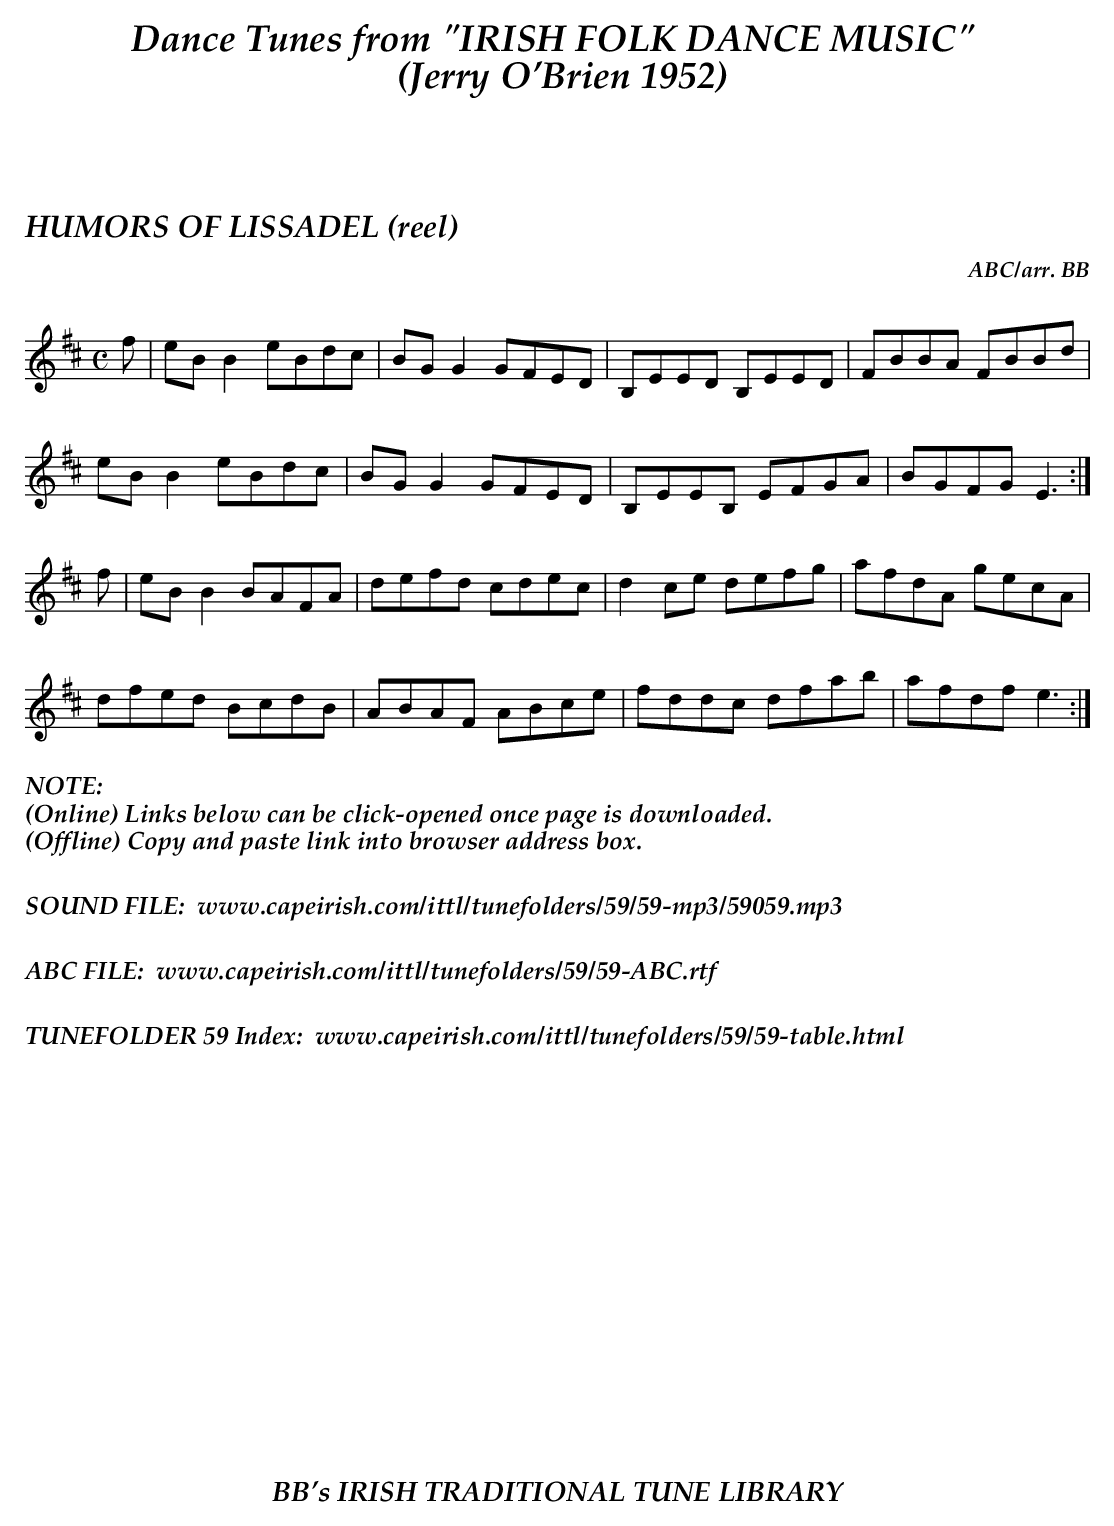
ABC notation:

X:1
T:HUMORS OF LISSADEL (reel)
C:ABC/arr. BB
M:C
K:Edor
f|eBB2 eBdc|BGG2 GFED|B,EED B,EED|FBBA FBBd|
eBB2 eBdc|BGG2 GFED|B,EEB, EFGA|BGFG E3 :|
f|eBB2 BAFA|defd cdec|d2ce defg|afdA gecA|
dfed BcdB|ABAF ABce|fddc dfab|afdf e3 :|
%%textfont "Palatino-BoldItalic" 16
%%begintext
%%NOTE:
(Online) Links below can be click-opened once page is downloaded.
(Offline) Copy and paste link into browser address box.
%%
%%
SOUND FILE:  www.capeirish.com/ittl/tunefolders/59/59-mp3/59059.mp3
%%
%%
ABC FILE:  www.capeirish.com/ittl/tunefolders/59/59-ABC.rtf
%%
%%
TUNEFOLDER 59 Index:  www.capeirish.com/ittl/tunefolders/59/59-table.html
